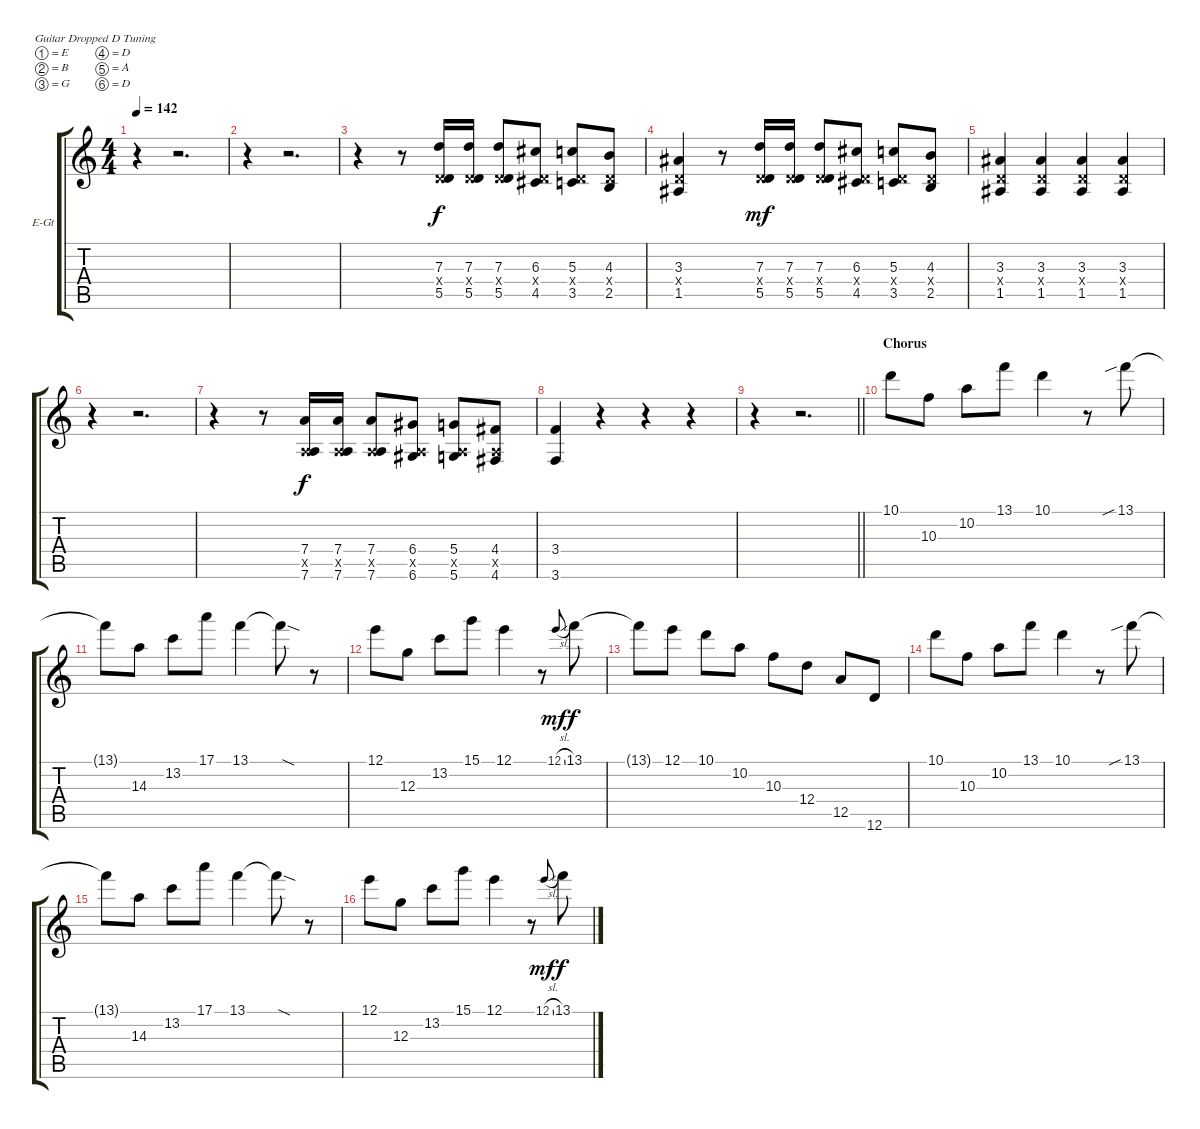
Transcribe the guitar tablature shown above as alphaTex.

\bracketExtendMode groupsimilarinstruments
\firstSystemTrackNameOrientation horizontal
\otherSystemsTrackNameOrientation horizontal
\track ("Electric Guitar 5" "E-Gt") {instrument distortionguitar}
\staff {score tabs}
\tuning (E4 B3 G3 D3 A2 D2)
\ts (4 4)
\tempo 142
\clef g2
\ks c
r.4{dy f} r.2{d} |
r.4 r.2{d} |
r.4 r.8 (7.3 0.4{x} 5.5).16 (7.3 0.4{x} 5.5).16 (7.3 0.4{x} 5.5).8 (6.3 0.4{x} 4.5).8 (5.3 0.4{x} 3.5).8 (4.3 0.4{x} 2.5).8 |
(3.3 0.4{x} 1.5).4 r.8 (7.3 0.4{x} 5.5).16{dy mf} (7.3 0.4{x} 5.5).16 (7.3 0.4{x} 5.5).8 (6.3 0.4{x} 4.5).8 (5.3 0.4{x} 3.5).8 (4.3 0.4{x} 2.5).8 |
(3.3 0.4{x} 1.5).4 (3.3 0.4{x} 1.5).4 (3.3 0.4{x} 1.5).4 (3.3 0.4{x} 1.5).4 |
r.4 r.2{d} |
r.4 r.8 (7.4 0.5{x} 7.6).16{dy f} (7.4 0.5{x} 7.6).16 (7.4 0.5{x} 7.6).8 (6.4 0.5{x} 6.6).8 (5.4 0.5{x} 5.6).8 (4.4 0.5{x} 4.6).8 |
(3.4 3.6).4 r.4 r.4 r.4 |
\barLineRight lightlight
r.4 r.2{d} |
\section ("" "Chorus")
10.1.8 10.3.8 10.2.8 13.1.8 10.1.4 r.8 13.1{sib}.8 |
13.1{t}.8 14.3.8 13.2.8 17.1.8 13.1.4 13.1{sod t}.8 r.8 |
12.1.8 12.3.8 13.2.8 15.1.8 12.1.4 r.8 12.1{sl}.8{gr onbeat dy mf} 13.1.8{dy f} |
13.1{t}.8 12.1.8 10.1.8 10.2.8 10.3.8 12.4.8 12.5.8 12.6.8 |
10.1.8 10.3.8 10.2.8 13.1.8 10.1.4 r.8 13.1{sib}.8 |
13.1{t}.8 14.3.8 13.2.8 17.1.8 13.1.4 13.1{sod t}.8 r.8 |
12.1.8 12.3.8 13.2.8 15.1.8 12.1.4 r.8 12.1{sl}.8{gr onbeat dy mf} 13.1.8{dy f}
